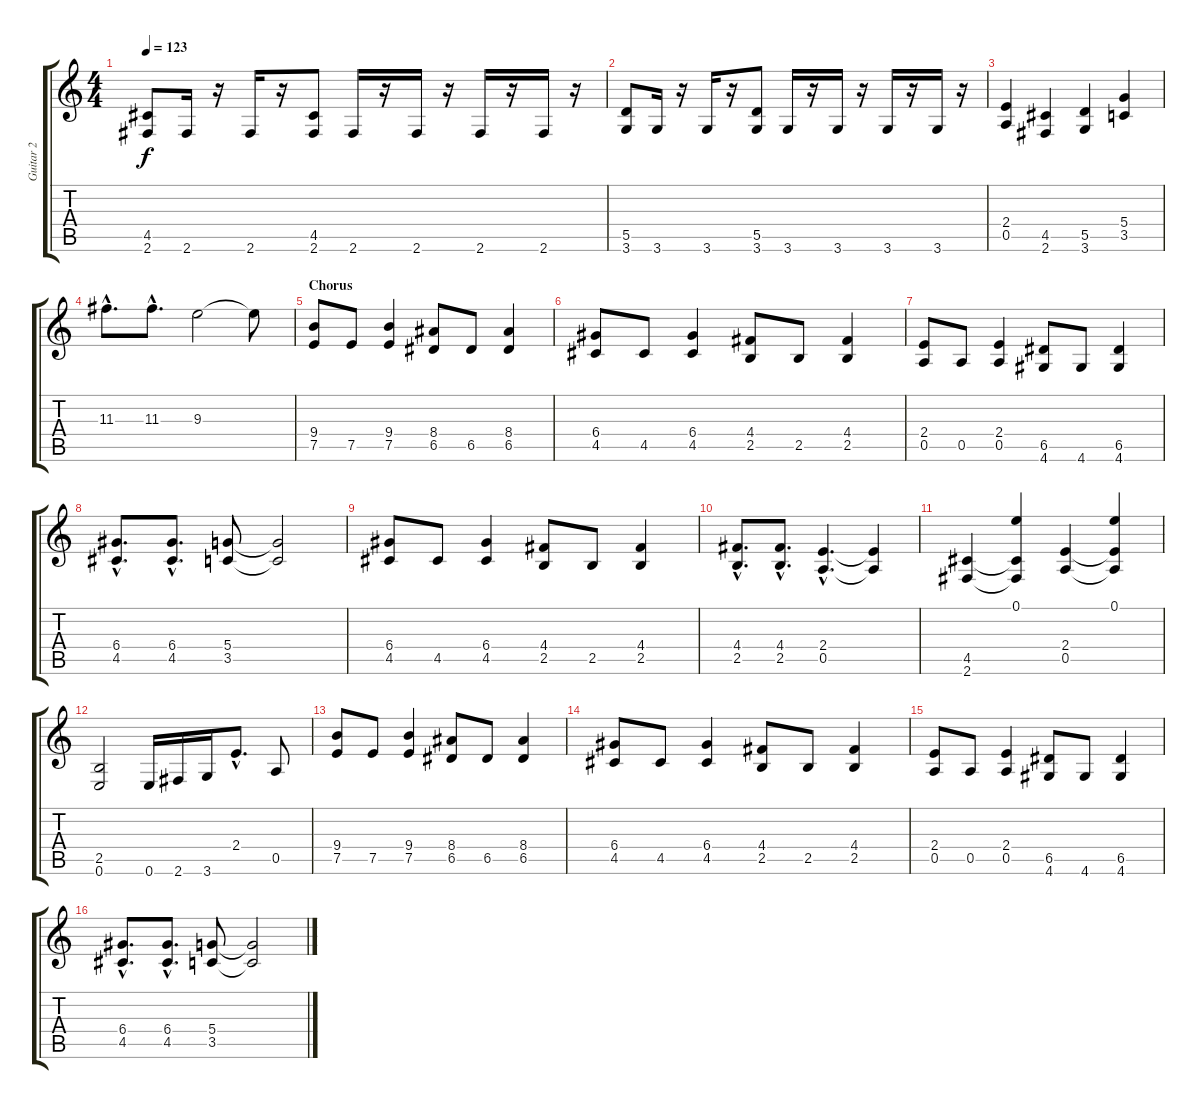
\track ("Guitar 2" "Guitar 2") {instrument distortionguitar}
\staff {score tabs}
\tuning (E4 B3 G3 D3 A2 E2) {hide}
\ts (4 4)
\tempo 123
\clef g2
\ks c
(4.5 2.6).8{dy f} 2.6.16 r.16 2.6.16 r.16 (4.5 2.6).8 2.6.16 r.16 2.6.16 r.16 2.6.16 r.16 2.6.16 r.16 |
(5.5 3.6).8 3.6.16 r.16 3.6.16 r.16 (5.5 3.6).8 3.6.16 r.16 3.6.16 r.16 3.6.16 r.16 3.6.16 r.16 |
(2.4 0.5).4 (4.5 2.6).4 (5.5 3.6).4 (5.4 3.5).4 |
11.3{hac}.8{d} 11.3{hac}.8{d} 9.3.2 9.3{t}.8 |
\section ("" "Chorus")
(9.4 7.5).8 7.5.8 (9.4 7.5).4 (8.4 6.5).8 6.5.8 (8.4 6.5).4 |
(6.4 4.5).8 4.5.8 (6.4 4.5).4 (4.4 2.5).8 2.5.8 (4.4 2.5).4 |
(2.4 0.5).8 0.5.8 (2.4 0.5).4 (6.5 4.6).8 4.6.8 (6.5 4.6).4 |
(6.4{hac} 4.5{hac}).8{d} (6.4{hac} 4.5{hac}).8{d} (5.4 3.5).8 (5.4{t} 3.5{t}).2 |
(6.4 4.5).8 4.5.8 (6.4 4.5).4 (4.4 2.5).8 2.5.8 (4.4 2.5).4 |
(4.4{hac} 2.5{hac}).8{d} (4.4{hac} 2.5{hac}).8{d} (2.4{hac} 0.5{hac}).4{d} (2.4{t} 0.5{t}).4 |
(4.5 2.6).4 (0.1 4.5{t} 2.6{t}).4 (2.4 0.5).4 (0.1 2.4{t} 0.5{t}).4 |
(2.5 0.6).2 0.6.16 2.6.16 3.6.16 2.4{hac}.8{d} 0.5.8 |
(9.4 7.5).8 7.5.8 (9.4 7.5).4 (8.4 6.5).8 6.5.8 (8.4 6.5).4 |
(6.4 4.5).8 4.5.8 (6.4 4.5).4 (4.4 2.5).8 2.5.8 (4.4 2.5).4 |
(2.4 0.5).8 0.5.8 (2.4 0.5).4 (6.5 4.6).8 4.6.8 (6.5 4.6).4 |
(6.4{hac} 4.5{hac}).8{d} (6.4{hac} 4.5{hac}).8{d} (5.4 3.5).8 (5.4{t} 3.5{t}).2
